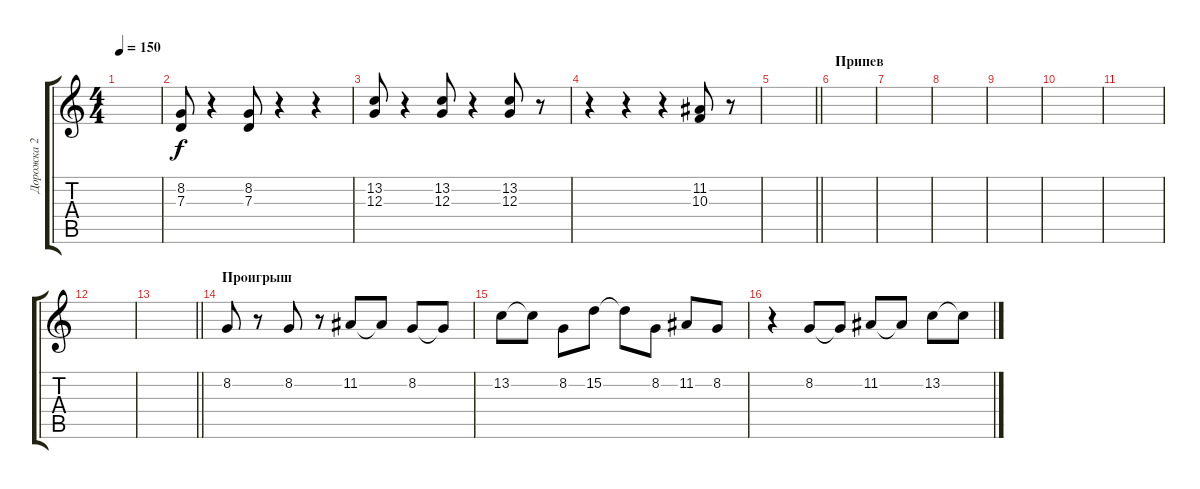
\track ("Дорожка 2" "Дорожка 2") {instrument stringensemble1}
\staff {score tabs}
\tuning (E4 B3 G3 D3 A2 E2) {hide}
\ts (4 4)
\tempo 150
\clef g2
\ks c
|
(8.2 7.3).8 r.4 (8.2 7.3).8 r.4 r.4 |
(13.2 12.3).8 r.4 (13.2 12.3).8 r.4 (13.2 12.3).8 r.8 |
r.4 r.4 r.4 (11.2 10.3).8 r.8 |
\barLineRight lightlight
|
\section ("" "Припев")
|
|
|
|
|
|
|
\barLineRight lightlight
|
\section ("" "Проигрыш")
8.2.8 r.8 8.2.8 r.8 11.2.8 11.2{t}.8 8.2.8 8.2{t}.8 |
13.2.8 13.2{t}.8 8.2.8 15.2.8 15.2{t}.8 8.2.8 11.2.8 8.2.8 |
r.4 8.2.8 8.2{t}.8 11.2.8 11.2{t}.8 13.2.8 13.2{t}.8
